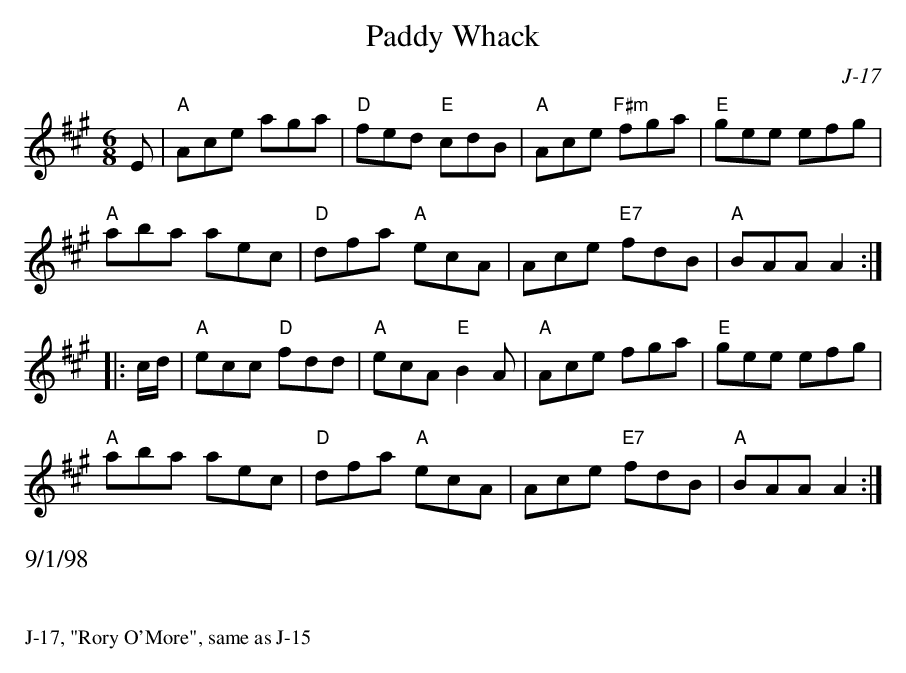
X:1
T: Paddy Whack
C: J-17
M: 6/8
K: A
E| "A"Ace aga| "D"fed "E"cdB| "A"Ace "F#m"fga| "E"gee efg|
   "A"aba aec| "D"dfa "A"ecA| Ace "E7"fdB| "A"BAA A2 :|
|:\
c/d/| "A"ecc "D"fdd| "A"ecA "E"B2 A| "A"Ace fga| "E"gee efg|
      "A"aba aec| "D"dfa "A"ecA| Ace "E7"fdB| "A"BAA A2 :|
